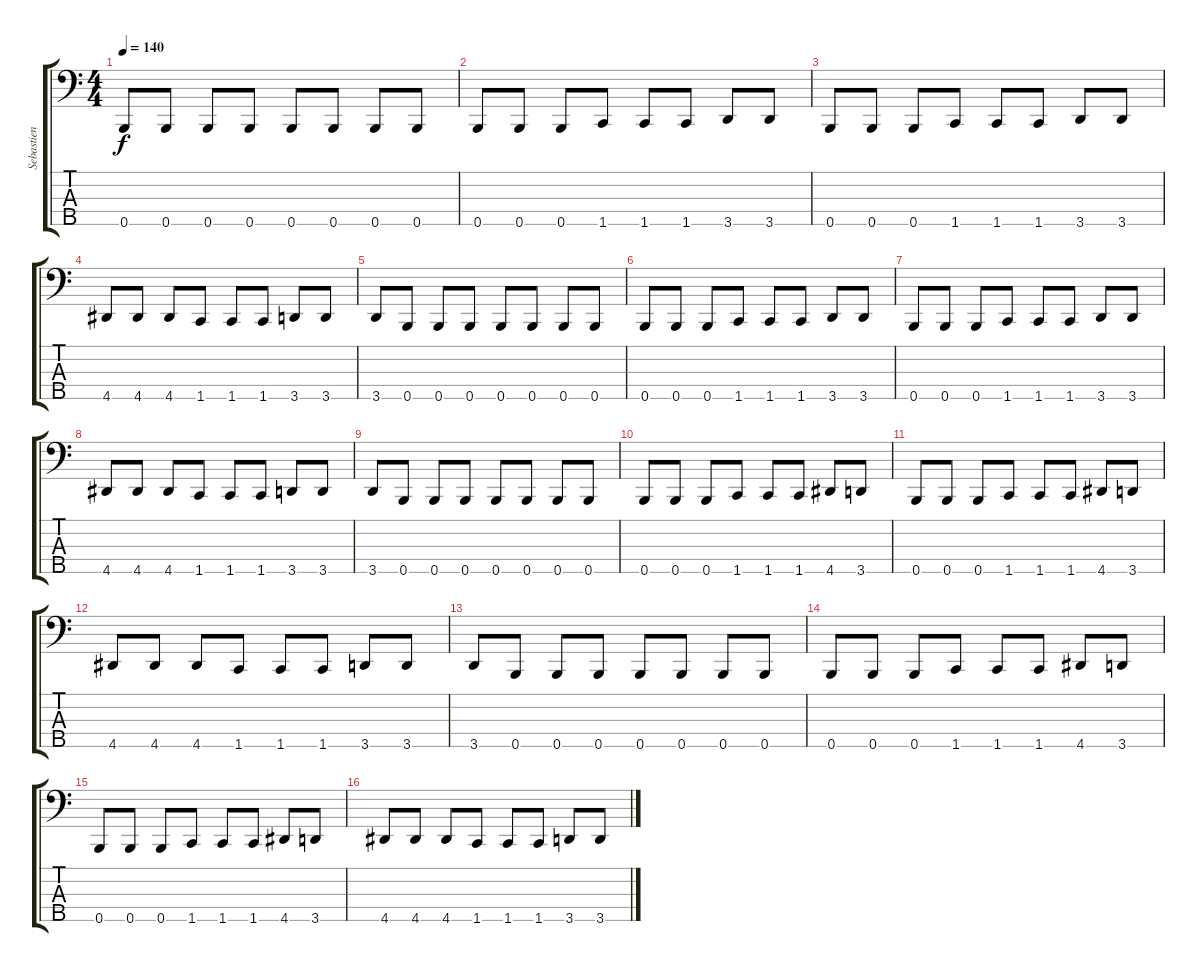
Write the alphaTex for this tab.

\track ("Sebastien Piche" "Sebastien ") {instrument electricbassfinger}
\staff {score tabs}
\tuning (Gb2 D2 A1 E1 B0) {hide}
\ts (4 4)
\tempo 140
\clef f4
\ks c
0.5.8{dy f} 0.5.8 0.5.8 0.5.8 0.5.8 0.5.8 0.5.8 0.5.8 |
0.5.8 0.5.8 0.5.8 1.5.8 1.5.8 1.5.8 3.5.8 3.5.8 |
0.5.8 0.5.8 0.5.8 1.5.8 1.5.8 1.5.8 3.5.8 3.5.8 |
4.5.8 4.5.8 4.5.8 1.5.8 1.5.8 1.5.8 3.5.8 3.5.8 |
3.5.8 0.5.8 0.5.8 0.5.8 0.5.8 0.5.8 0.5.8 0.5.8 |
0.5.8 0.5.8 0.5.8 1.5.8 1.5.8 1.5.8 3.5.8 3.5.8 |
0.5.8 0.5.8 0.5.8 1.5.8 1.5.8 1.5.8 3.5.8 3.5.8 |
4.5.8 4.5.8 4.5.8 1.5.8 1.5.8 1.5.8 3.5.8 3.5.8 |
3.5.8 0.5.8 0.5.8 0.5.8 0.5.8 0.5.8 0.5.8 0.5.8 |
0.5.8 0.5.8 0.5.8 1.5.8 1.5.8 1.5.8 4.5.8 3.5.8 |
0.5.8 0.5.8 0.5.8 1.5.8 1.5.8 1.5.8 4.5.8 3.5.8 |
4.5.8 4.5.8 4.5.8 1.5.8 1.5.8 1.5.8 3.5.8 3.5.8 |
3.5.8 0.5.8 0.5.8 0.5.8 0.5.8 0.5.8 0.5.8 0.5.8 |
0.5.8 0.5.8 0.5.8 1.5.8 1.5.8 1.5.8 4.5.8 3.5.8 |
0.5.8 0.5.8 0.5.8 1.5.8 1.5.8 1.5.8 4.5.8 3.5.8 |
4.5.8 4.5.8 4.5.8 1.5.8 1.5.8 1.5.8 3.5.8 3.5.8
